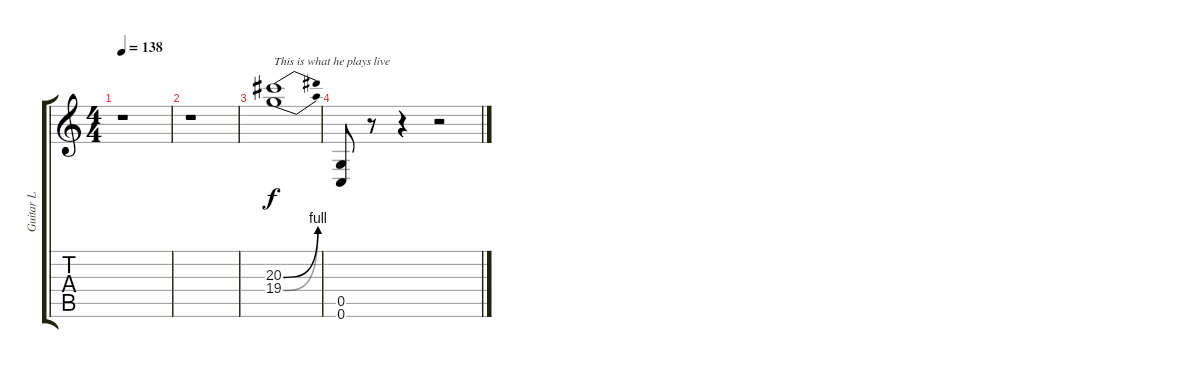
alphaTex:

\track ("Guitar L" "Guitar L") {instrument distortionguitar}
\staff {score tabs}
\tuning (D4 A3 F3 C3 G2 C2) {hide}
\ts (4 4)
\tempo 138
\clef g2
\ks c
r.1{dy f} |
r.1 |
(20.3{be (bend 0 0 60 4)} 19.4{be (bend 0 0 60 4)}).1{txt "This is what he plays live"} |
(0.5 0.6).8 r.8 r.4 r.2
